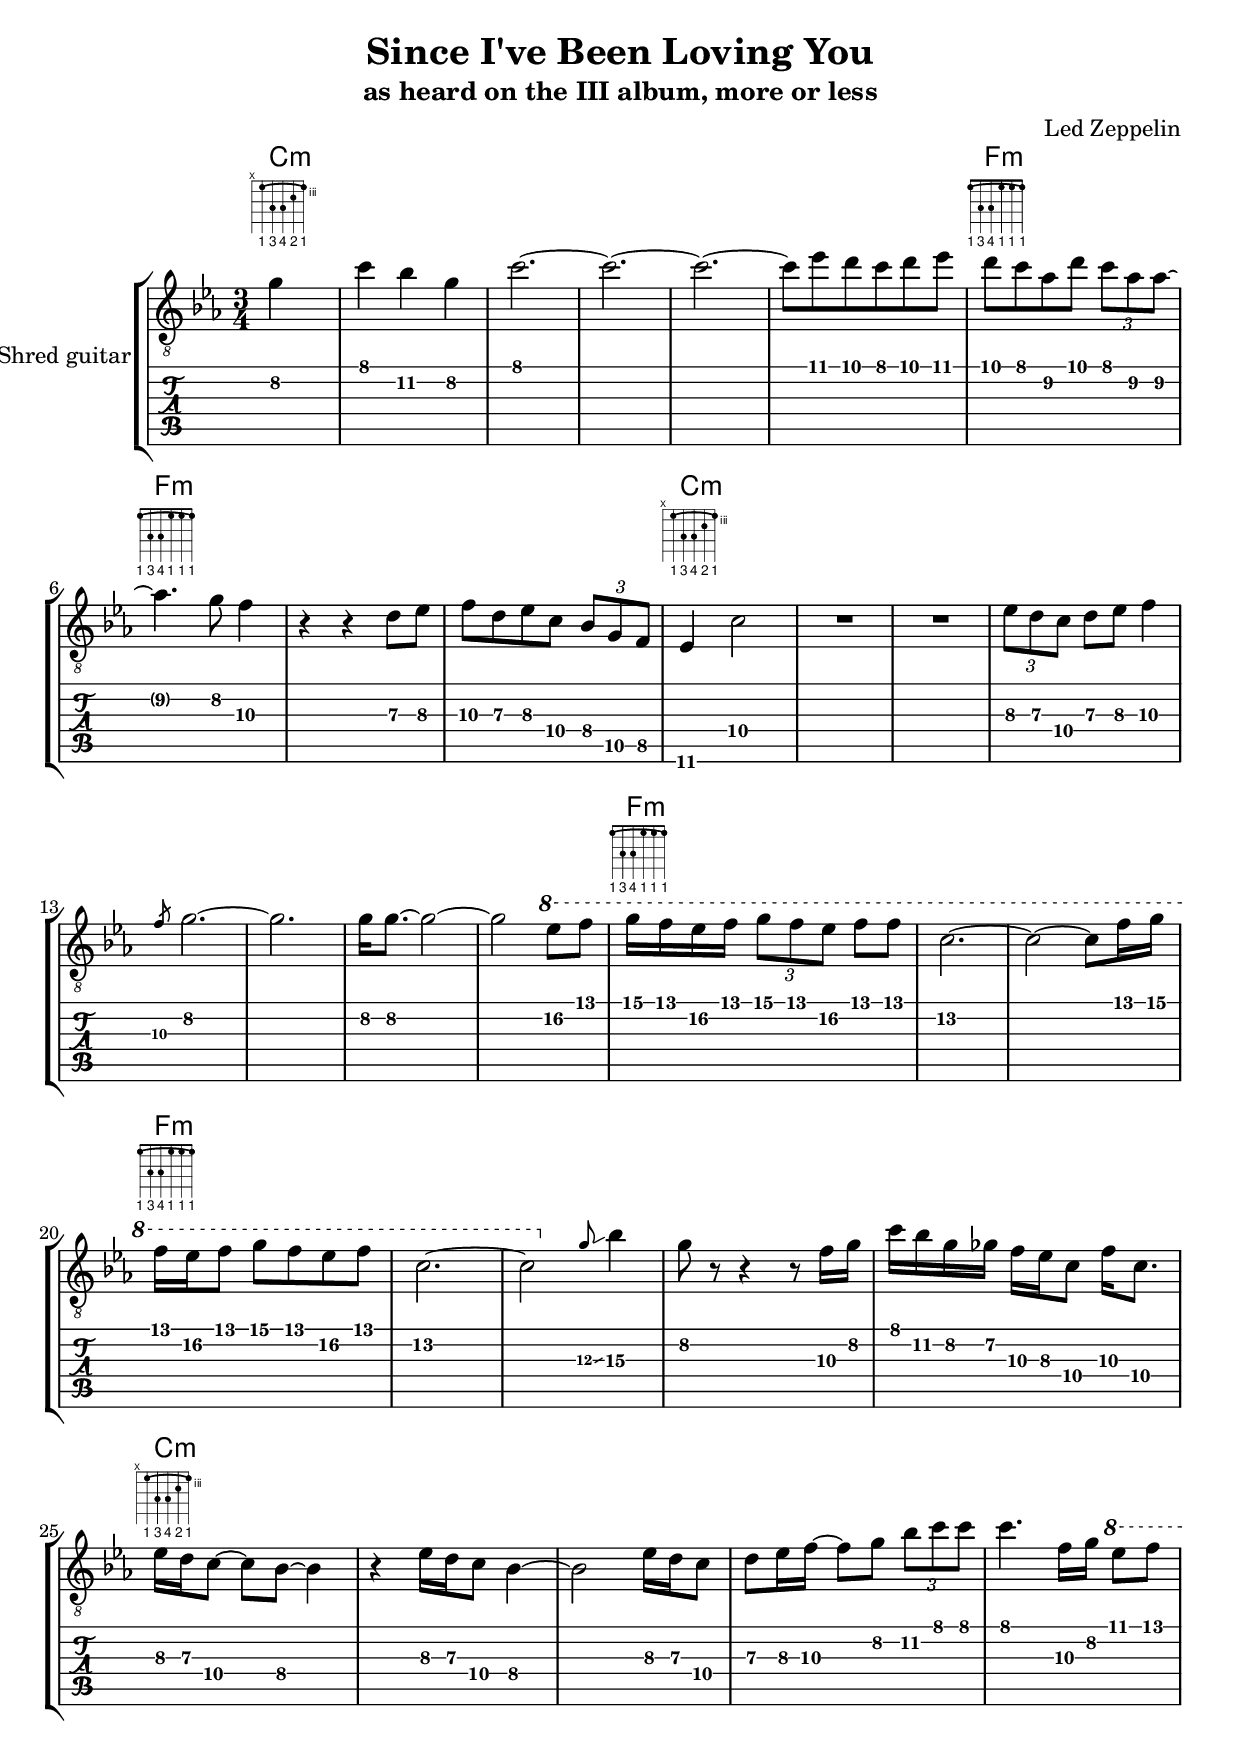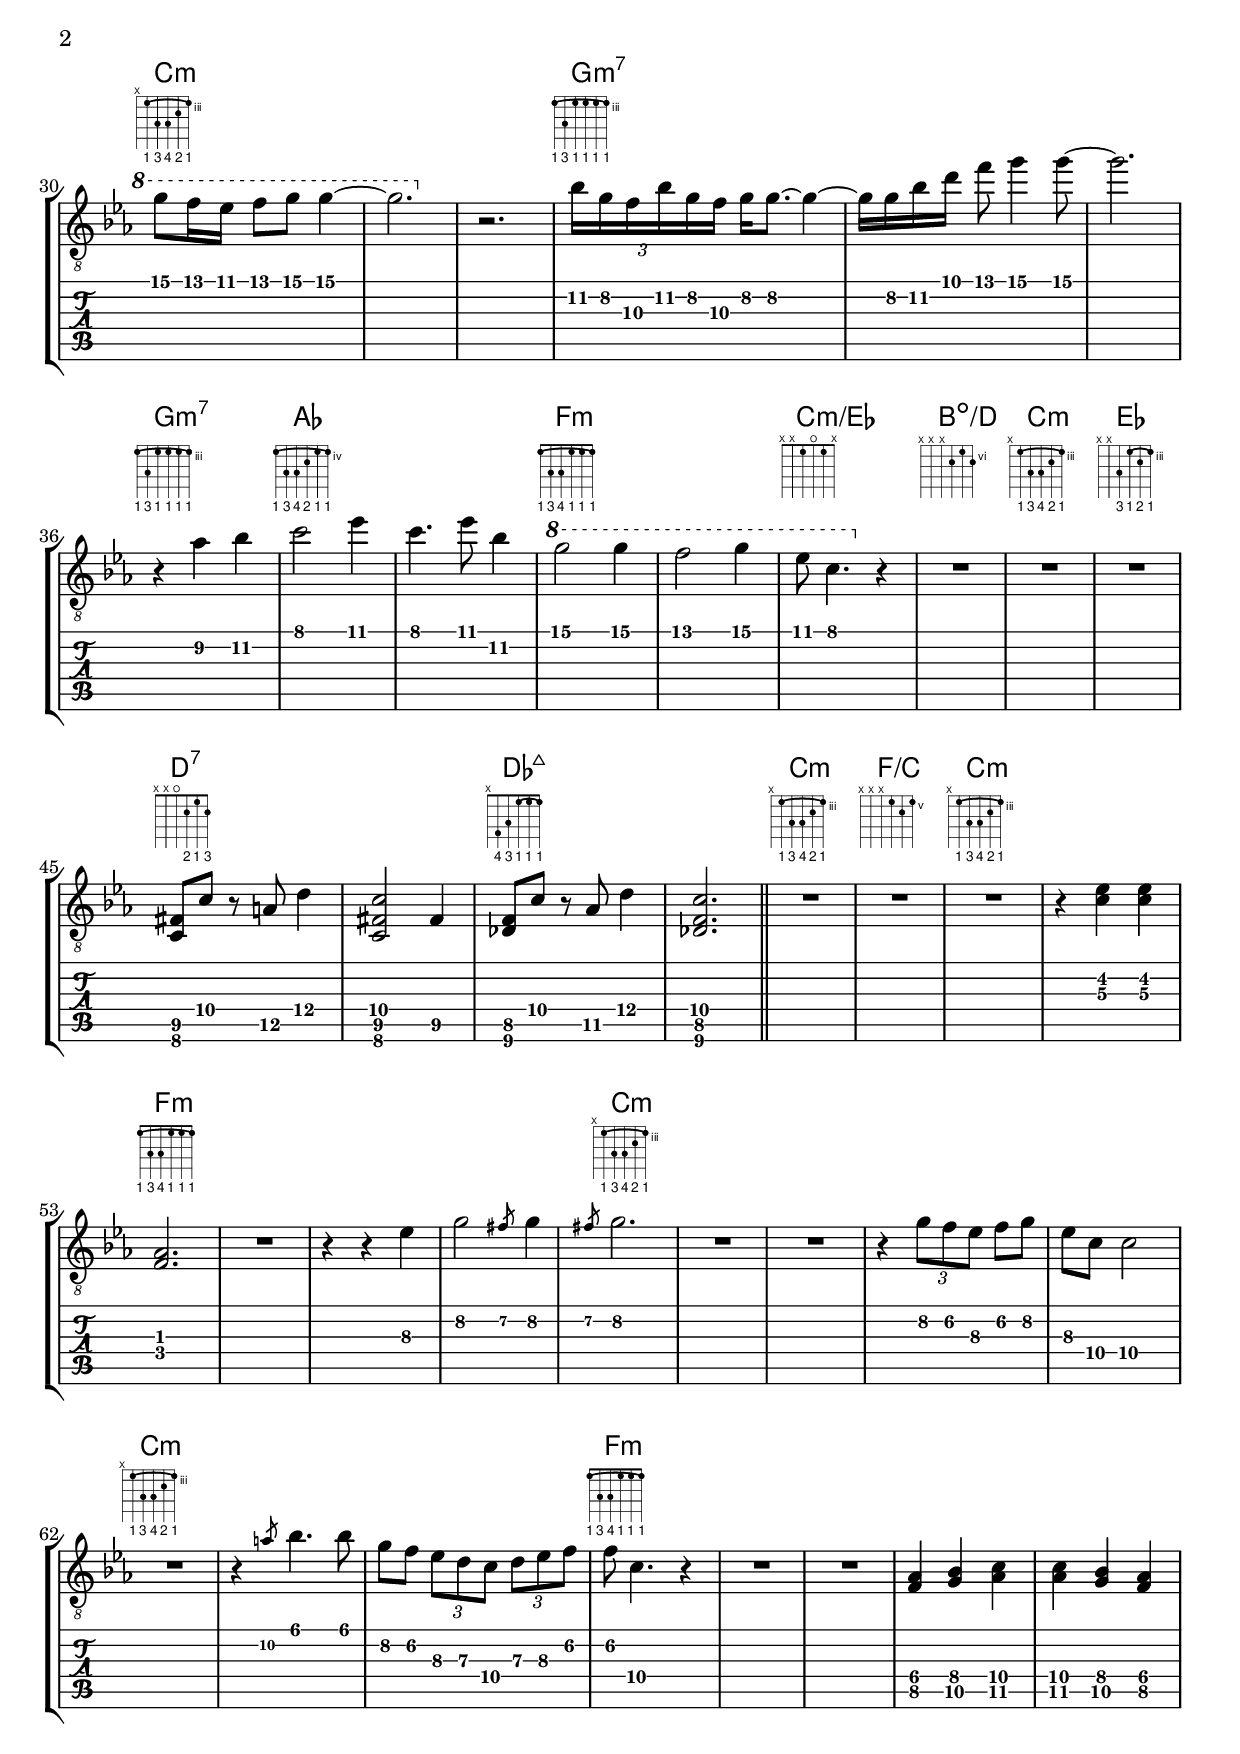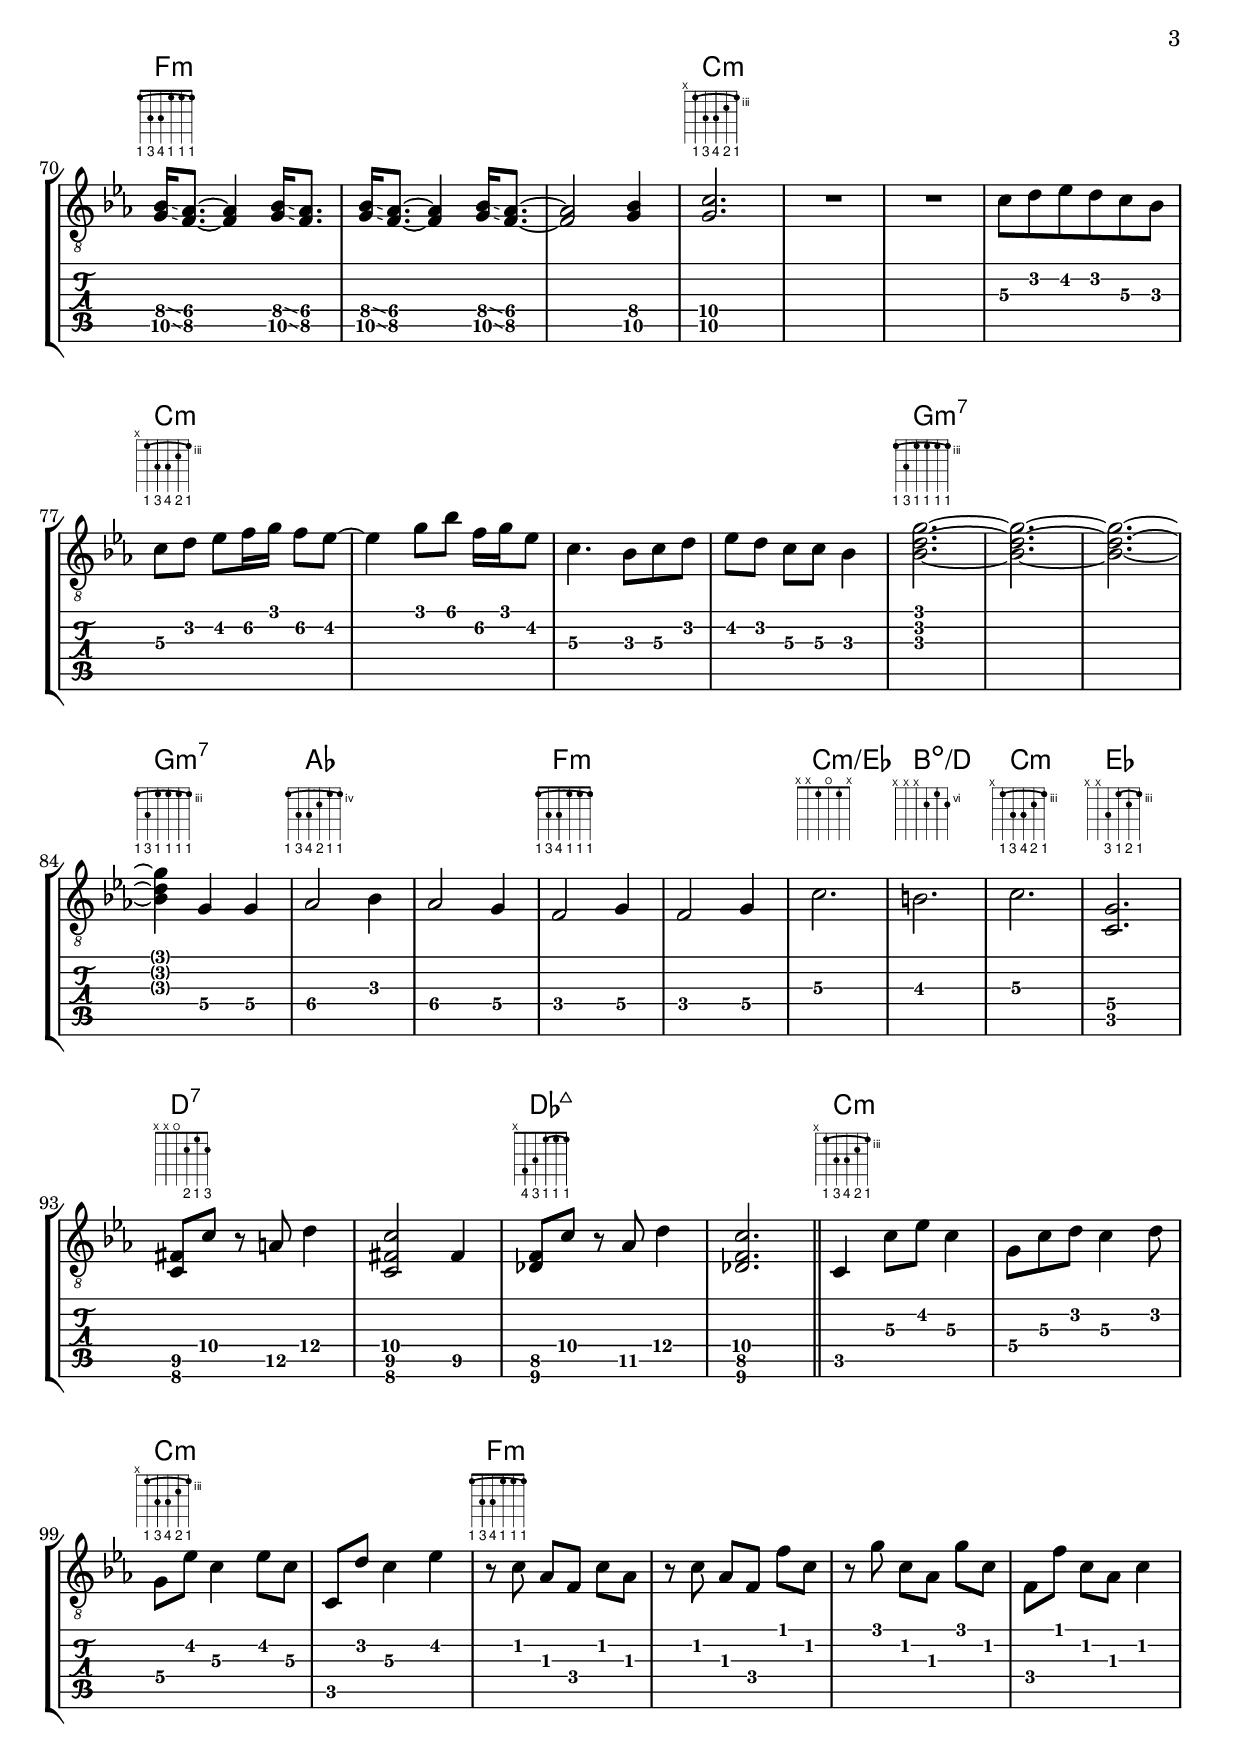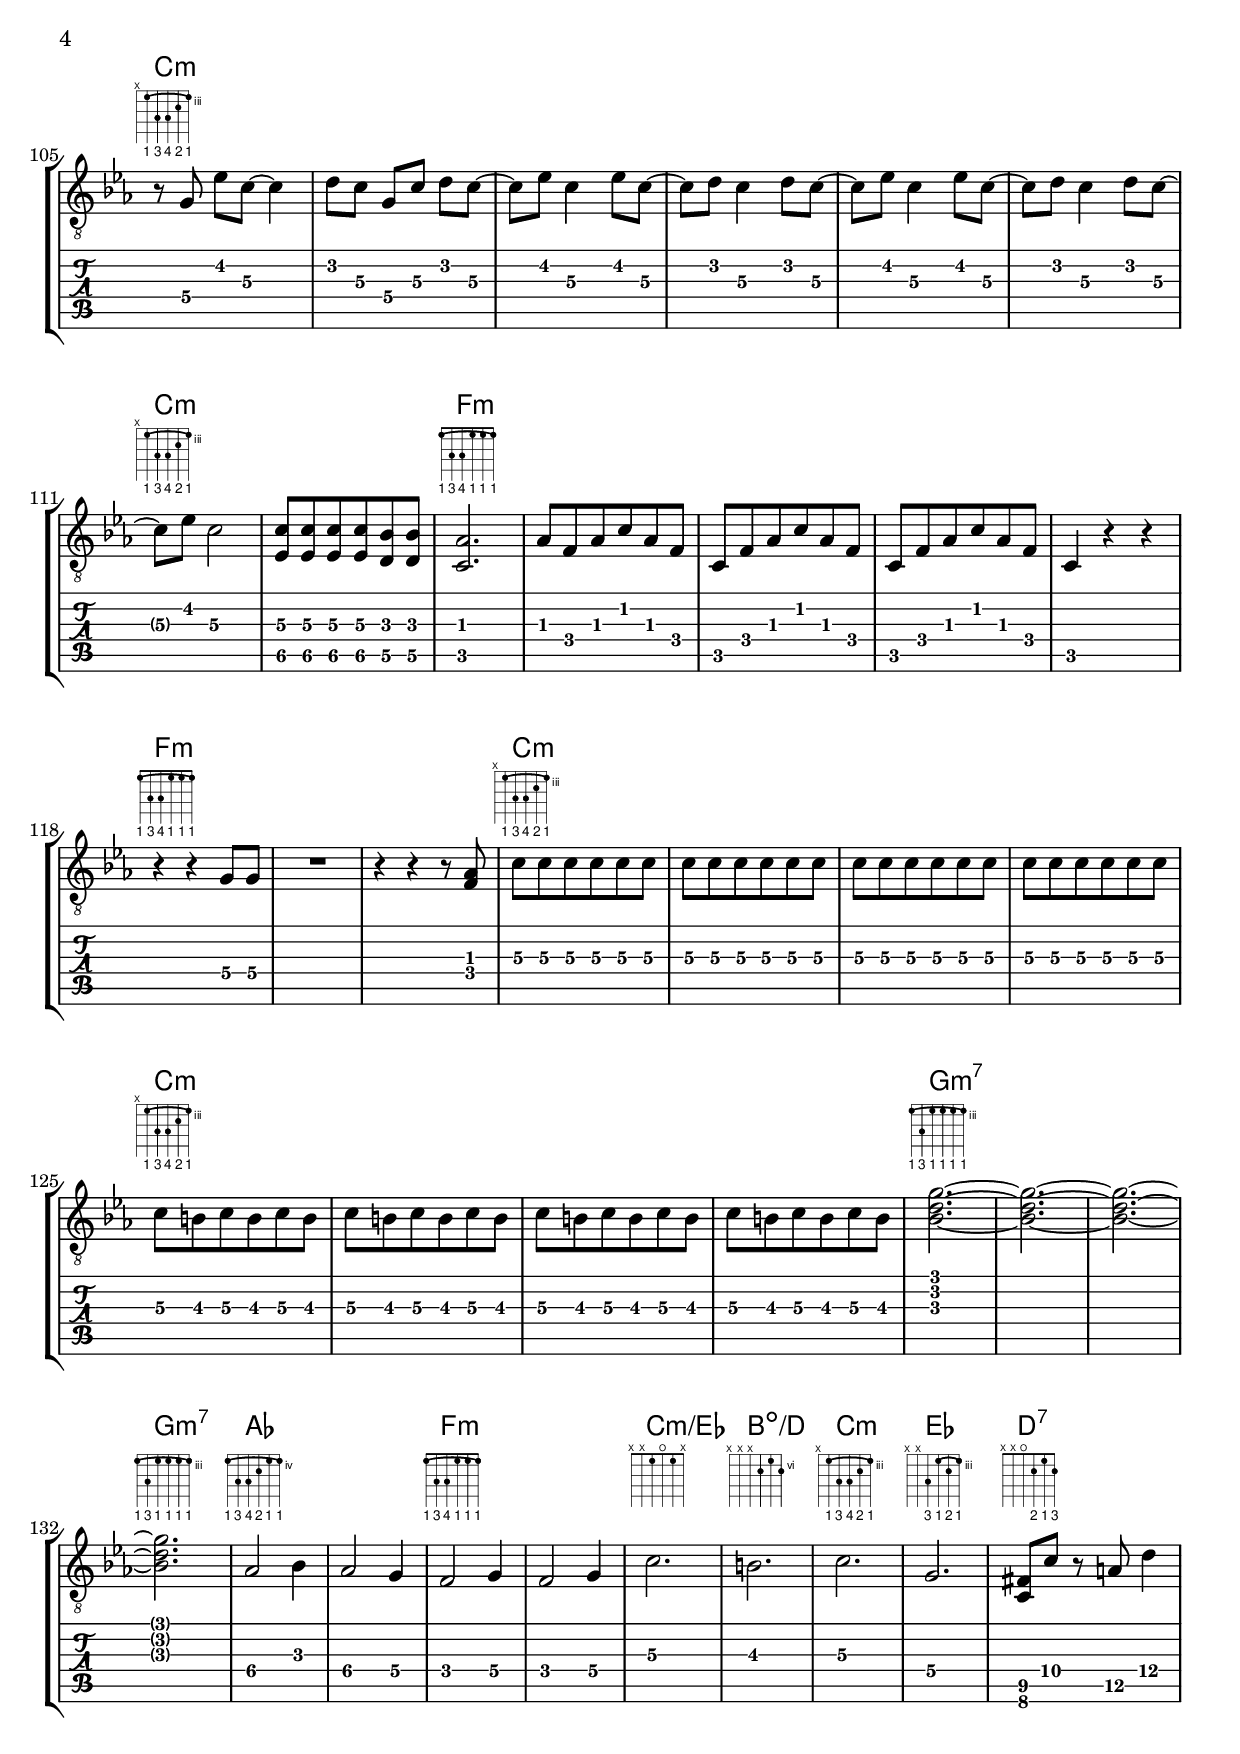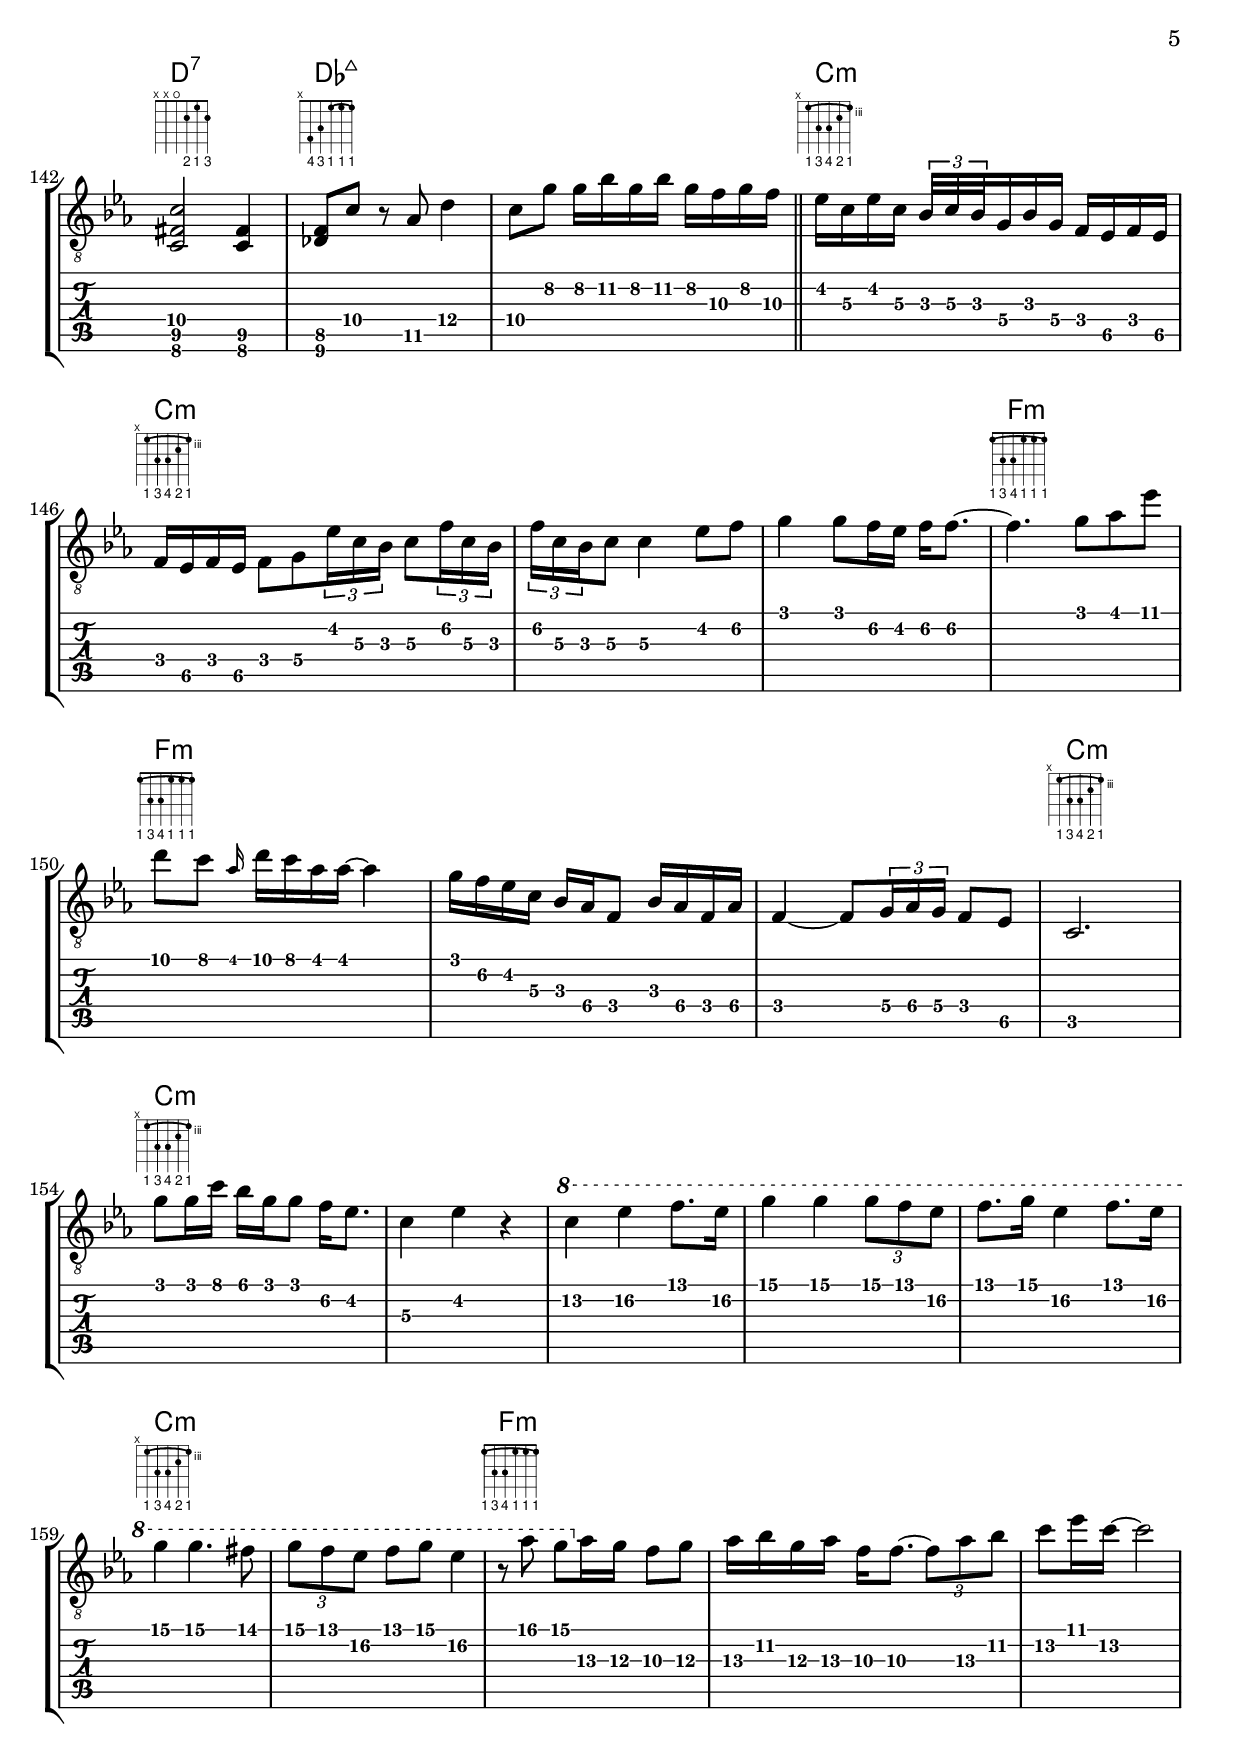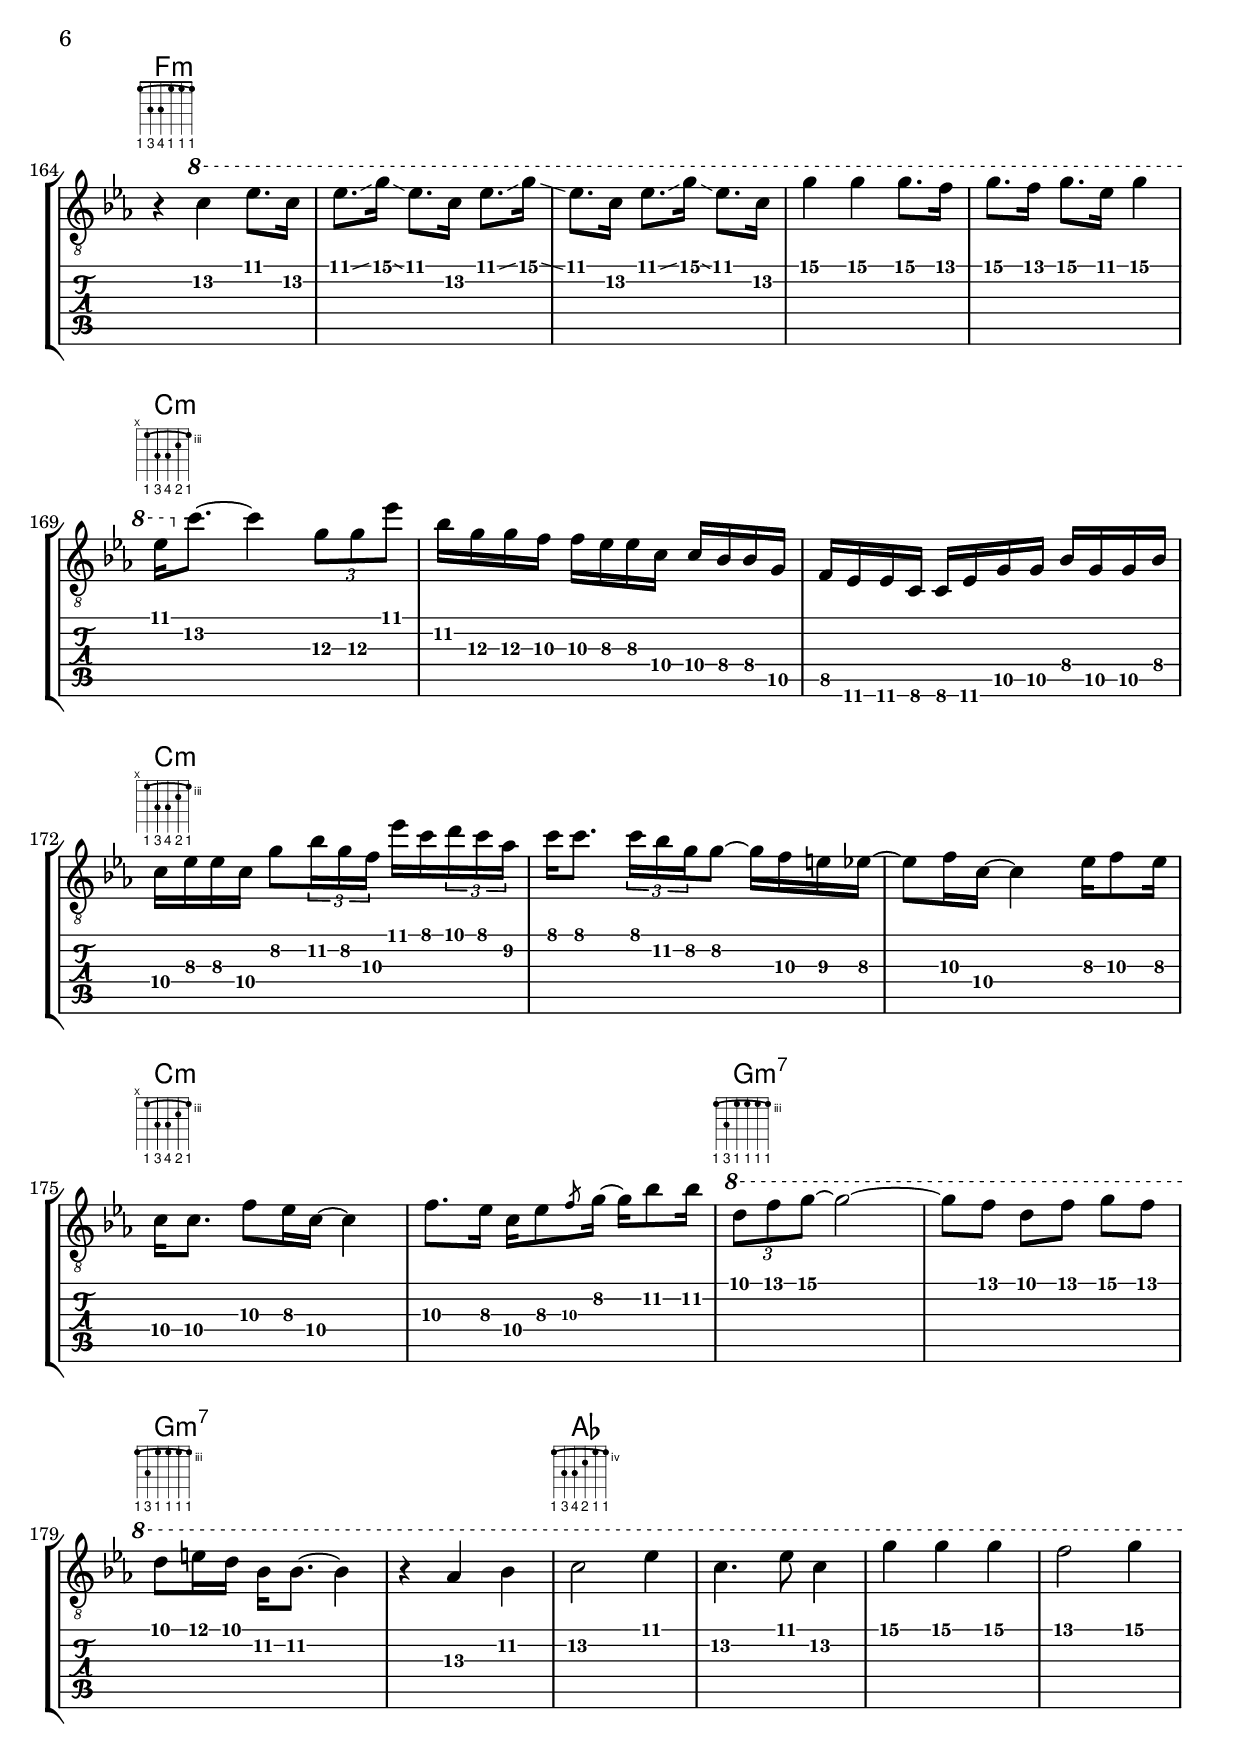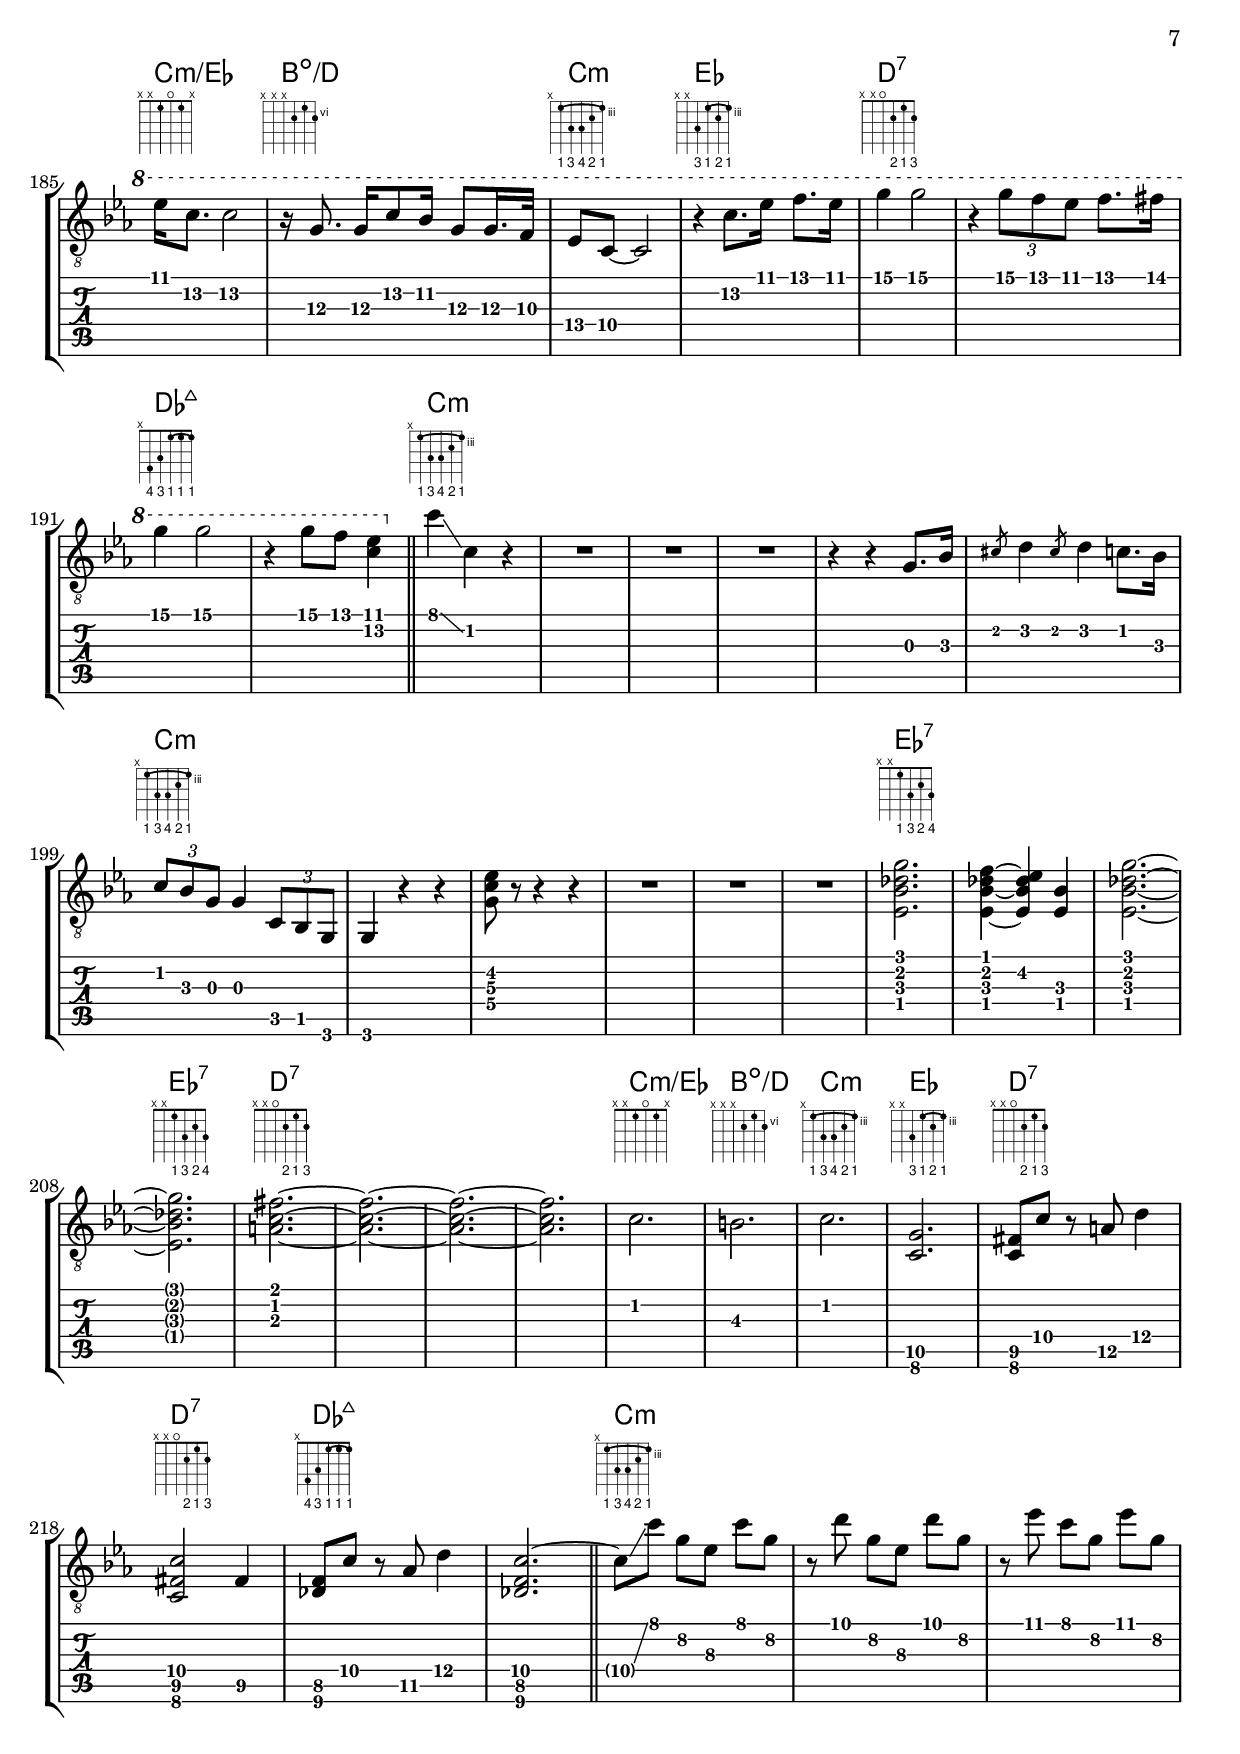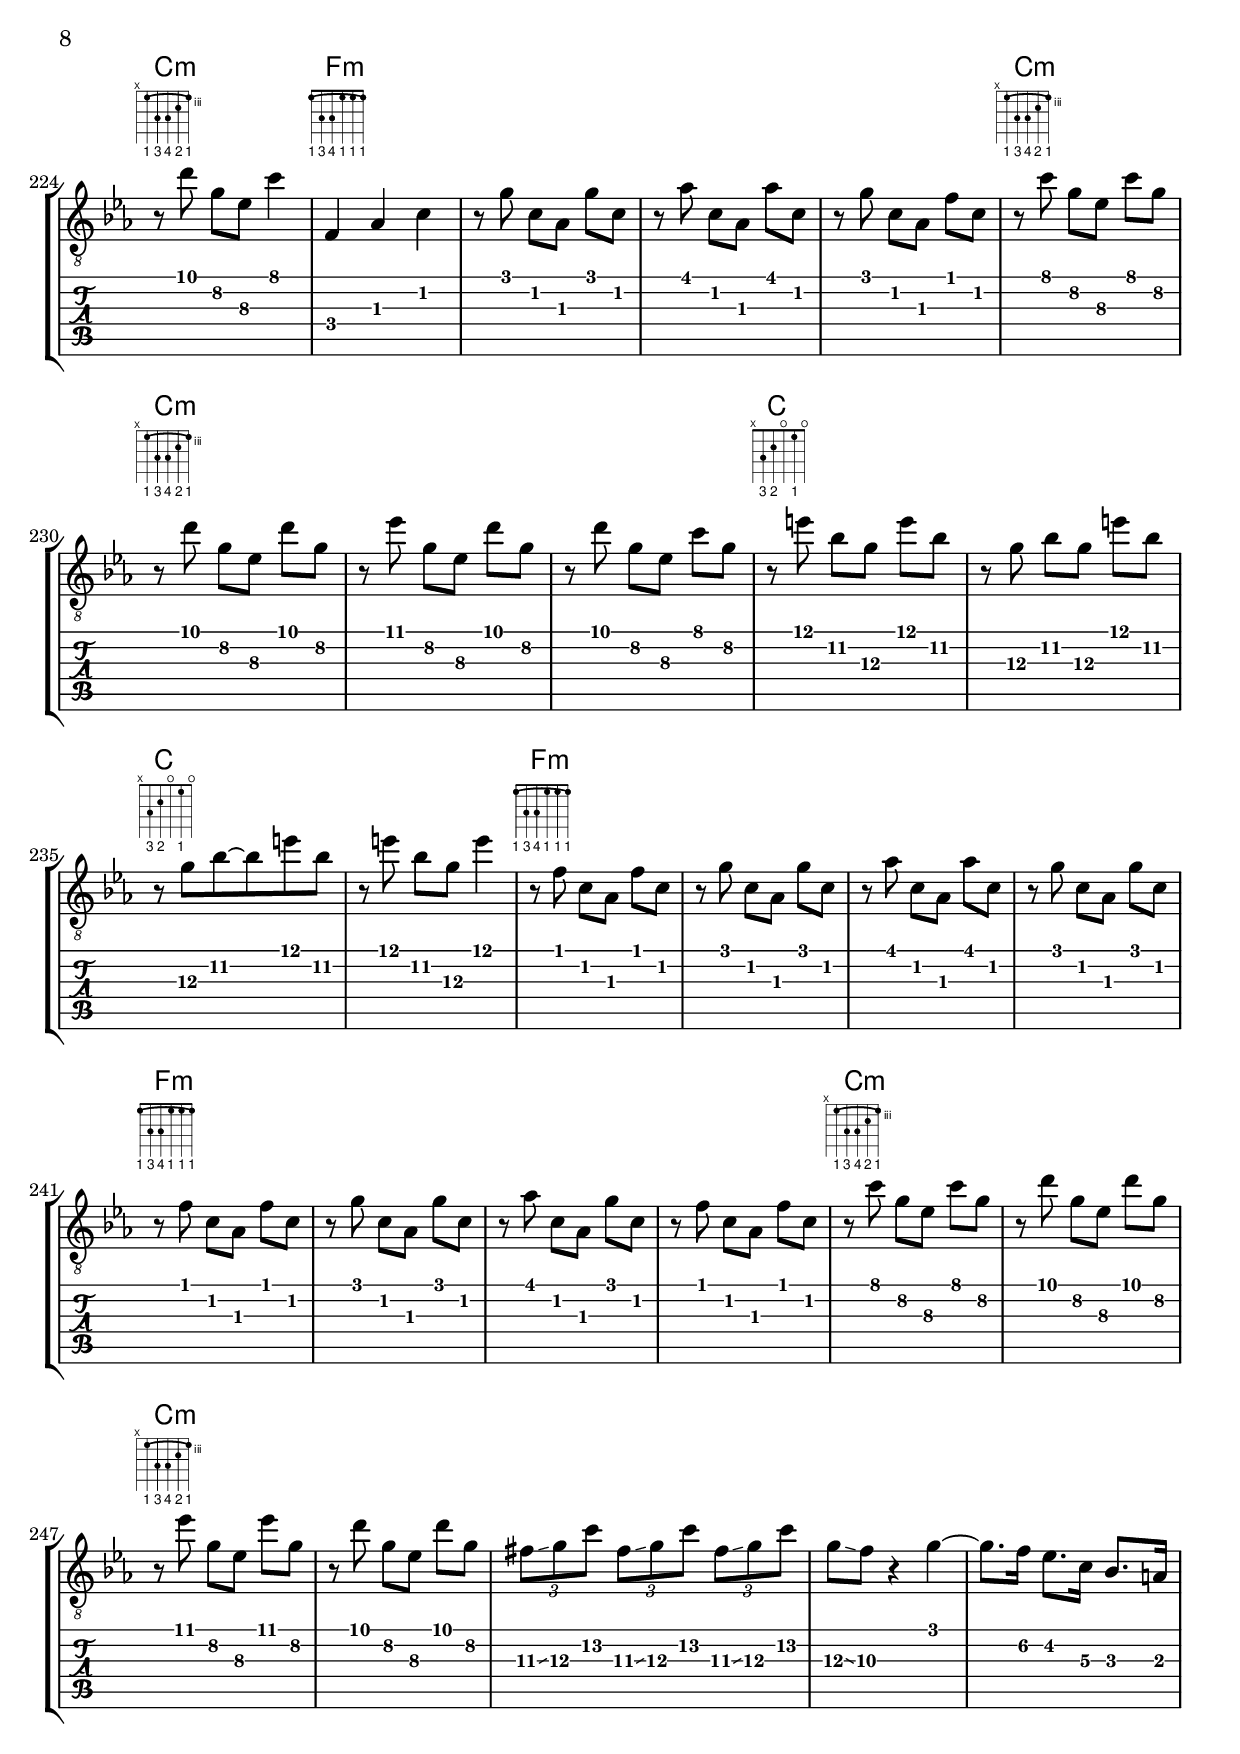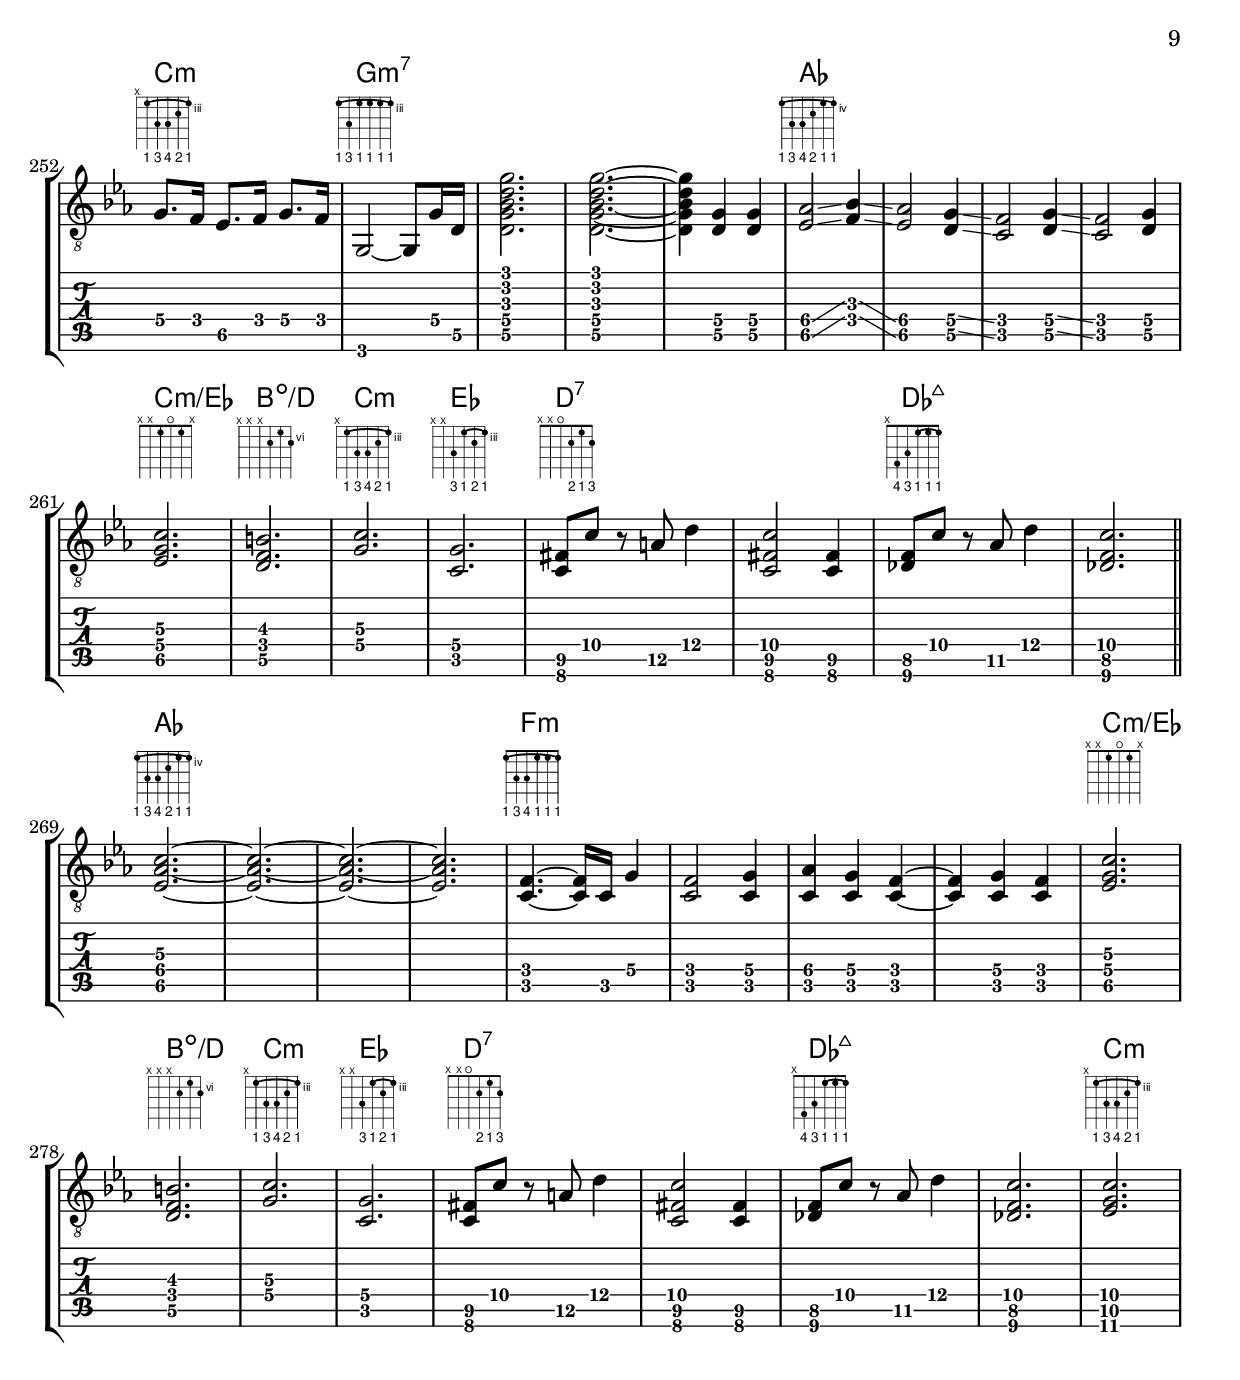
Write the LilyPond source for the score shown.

\version "2.22.1"

\header {
  title = "Since I've Been Loving You"
  subtitle = "as heard on the III album, more or less"
  composer = "Led Zeppelin"
}

global = {
  \time 3/4
  \key ees \major
}

chordNames = \chordmode {
  \global
  \set chordChanges = ##t
  \cadenzaOn
  c4:m \bar "|" c2.:m
  \cadenzaOff
  \bar "||"
  \repeat unfold 4 { c2.:m }
  \repeat unfold 4 { f:m }
  \repeat unfold 8 { c:m }
  \repeat unfold 8 { f:m }
  \repeat unfold 8 { c:m }
  \repeat unfold 4 { g:m7 }
  aes | aes | f:m | f:m
  c:m/ees | b:dim/d | c:m | ees
  d:7 | d:7 | des:maj | des:maj  \bar "||" % 48 bars
  c:m | f:/c | c:m | c:m   
  \repeat unfold 4 { f:m }
  \repeat unfold 8 { c:m }
  \repeat unfold 8 { f:m }
  \repeat unfold 8 { c:m }  
  \repeat unfold 4 { g:m7 }  
  aes | aes | f:m | f:m  
  c:m/ees | b:dim/d | c:m | ees
  d:7 | d:7 | des:maj | des:maj  \bar "||" % 48 bars
  \repeat unfold 4 { c:m }
  \repeat unfold 4 { f:m }
  \repeat unfold 8 { c:m }
  \repeat unfold 8 { f:m }
  \repeat unfold 8 { c:m }
  \repeat unfold 4 { g:m7 }
  aes | aes | f:m | f:m
  c:m/ees | b:dim/d | c:m | ees
  d:7 | d:7 | des:maj | des:maj \bar "||"  % 48 bars
  \repeat unfold 4 { c:m }
  \repeat unfold 4 { f:m }
  \repeat unfold 8 { c:m }
  \repeat unfold 8 { f:m }
  \repeat unfold 8 { c:m }
  \repeat unfold 4 { g:m7 }
  \repeat unfold 4 { aes }
  c:m/ees | b:dim/d | c:m | ees
  d:7 | d:7 | des:maj | des:maj \bar "||" % 48 bars
  \repeat unfold 8 { c:m }
  \repeat unfold 4 { c:m }
  \repeat unfold 4 { ees:7 }
  \repeat unfold 4 { d:7 }
  c:m/ees | b:dim/d | c:m | ees
  d:7 | d:7 | des:maj | des:maj  \bar "||" % 28 bars
  \repeat unfold 4 { c:m } 
  \repeat unfold 4 { f:m }
  \repeat unfold 4 { c:m }
  \repeat unfold 4 { c }
  \repeat unfold 8 { f:m }
  \repeat unfold 8 { c:m }
  \repeat unfold 4 { g:m7 }
  \repeat unfold 4 { aes }
  c:m/ees | b:dim/d | c:m | ees
  d:7 | d:7 | des:maj | des:maj  \bar "||" % 48 bars
  \repeat unfold 4 { aes }
  \repeat unfold 4 { f:m }
  c:m/ees | b:dim/d | c:m | ees
  d:7 | d:7 | des:maj | des:maj  % 16 bars
  c:m
}

guitar = {
 \global
 \relative c'' {
 \set TabStaff.restrainOpenStrings = ##t
 \set TabStaff.minimumFret = #7
 \cadenzaOn
 g4 \bar "|" c bes g
 \cadenzaOff
 \bar "|"
 c2.~ | c~ | c~ | c8 ees d c d ees
 d c aes d \tuplet 3/2 { c aes aes~ } | aes4. g8 f4 | r r d8 ees | f d ees c \tuplet 3/2 { bes g f }
 ees4 c'2 | R2. | R2. | \tuplet 3/2 { ees8 d c } d8 ees f4
 \slashedGrace f8 g2.~ | g | g16 g8.~ g2~ | g 
 \set TabStaff.minimumFret = #12
 \ottava #1 ees'8 f
 g16 f ees f16 \tuplet 3/2 { g8 f ees } f8 f8 | c2.~ | c2~ c8 f16 g
 f16 ees16 f8 g f ees f | c2.~ | c2 \ottava #0 \grace g8\glissando bes4 | 
 \set TabStaff.minimumFret = #7
 g8 r r4 r8 f16 g
 c bes g ges f ees c8 f16 c8. | ees16 d c8~ c bes~ bes4 | r ees16 d c8 bes4~ | bes2 ees16 d c8
 d8 ees16 f~ f8 g \tuplet 3/2 { bes c c } | c4. f,16 g \ottava #1 ees'8 f | g f16 ees f8 g g4~ | g2. \ottava #0
 r | \tuplet 3/2 { bes,16 g f bes g f } g16 g8.~ g4~ | g16 g bes d f8 g4 g8~ | g2.
 r4 aes, bes | c2 ees4 | c4. ees8 bes4 | \ottava #1 g'2 g4 | f2 g4
 ees8 c4. \ottava #0 r4 | R2. | R2. | R2.
 \set TabStaff.minimumFret = #8
 <c,, fis>8 c' r8 a d4 | <c, fis c'>2 fis4 | <des f>8 c' r8 aes d4 | <des, f c'>2.
 \set TabStaff.minimumFret = #0
 R2. | R2. | R2. | r4 <c' ees> q | <f, aes>2.
 \set TabStaff.minimumFret = #6
 R2. | r4 r ees'4 | g2 \slashedGrace fis8 g4 | \slashedGrace fis8 g2.
 R2. | R2. | r4 \tuplet 3/2 { g8 f ees } f g | ees8 c c2
 R2. | r4 \slashedGrace a'8 bes4. bes8 | g8 f \tuplet 3/2 { ees8 d c } \tuplet 3/2 { d ees f }
 f8 c4. r4 | R2. | R2.
 <f, aes>4 <g bes> <aes c> | <aes c> <g bes> <f aes>
 <g bes>16\glissando <f aes>8.~ q4 <g bes>16\glissando <f aes>8.
 <g bes>16\glissando <f aes>8.~ q4 <g bes>16\glissando <f aes>8.~
 q2 <g bes>4 | <g c>2. | R2. | R2.
 \set TabStaff.minimumFret = #3
 c8 d ees d8 c bes
 c8 d ees f16 g f8 ees~ | ees4 g8 bes f16 g16 ees8 | c4. bes8 c d | ees8[ d] c c bes4
 <bes d g>2.~ | q2.~ | q2.~ | q4 g g
 aes2 bes4 | aes2 g4 | f2 g4
 f2 g4 | c2. | b2. | c2. | <c, g'>2. |
 \set TabStaff.minimumFret = #8
 <c fis>8 c' r8 a d4 | <c, fis c'>2 fis4 | <des f >8 c' r8 aes d4 | <des, f c'>2.
 \set TabStaff.minimumFret = #2
 c4 c'8 ees8 c4 | g8 c d c4 d8
 g,8 ees' c4 ees8 c | c,8 d' c4 ees4 | 
 \set TabStaff.minimumFret = #1
 r8 c aes[ f] c' aes | r8 c aes[ f] f' c 
 r8 g' c,[ aes] g' c, | f,8 f' c[ aes] c4 | 
 \set TabStaff.minimumFret = #2
 r8 g ees'[ c]~ c4
 d8[ c] g[ c] d c~ | c8 ees c4 ees8 c~ | c8 d c4 d8 c~
 c8 ees c4 ees8 c~ | c8 d c4 d8 c~ | c8 ees c2
 \repeat unfold 4 { <ees, c'>8 } <d bes'> <d bes'> | 
 \set TabStaff.minimumFret = #1
 <c aes'>2.
 aes'8 f aes c aes f | c8 f aes8 c aes f8 | c8 f aes8 c aes f
 c4 r4 r | r4 r g'8 g
 R2. | r4 r r8 <f aes>
 \set TabStaff.minimumFret = #2
 \repeat unfold 24 { c'8 } | \repeat unfold 12 { c8 b }
 <bes d g>2.~ | q2.~ | q2.~ | q2.
 aes2 bes4 | aes2 g4 | f2 g4
 f2 g4 | c2. | b2. | c2. | g2. |
 \set TabStaff.minimumFret = #8
 <c, fis>8 c' r8 a d4 | <c, fis c'>2 <c fis>4 | <des f >8 c' r8 aes d4 
 c8 g'8 g16 bes g bes g f g f
 \bar "||"
 \set TabStaff.minimumFret = #2
 ees c ees c \tuplet 3/2 {bes32 c bes} g16 bes g f ees f ees
 f16 ees f ees f8[ g \tuplet 3/1 {ees'16 c bes}] c8 \tuplet 3/1 {f16 c bes}
 \tuplet 3/2 {f'16 c bes} c8 c4 ees8 f | g4 g8 f16 ees f f8.~ | f4. g8 aes ees'
 d8 c \grace aes16 d16 c aes aes~ aes4 | g16 f ees c bes aes f8 bes16 aes f aes
 f4~ f8 \tuplet 3/2 {g16 aes g} f8 ees8 | c2.
 g''8 g16 c bes g g8 f16 ees8. | c4 ees r |
 \set TabStaff.minimumFret = #13
 \ottava #1 c'4 ees f8. ees16 | g4 g \tuplet 3/2 {g8 f ees}
 f8. g16 ees4 f8. ees16 | g4 g4. fis8 | \tuplet 3/2 {g8 f ees} f8 g ees4
 r8 aes g 
 \set TabStaff.minimumFret = #10 
 \ottava #0 aes,16 g f8 g | aes16 bes g aes f f8.~ \tuplet 3/2 {f8 aes bes}
 c8 ees16 c~ c2 | r4 \ottava #1 c ees8. c16 | ees8.\glissando g16\glissando ees8. c16 ees8.\glissando g16\glissando
 ees8. c16 ees8.\glissando g16\glissando ees8. c16
 g'4 g g8. f16 | g8. f16 g8. ees16 g4 | ees16 \ottava #0 c8.~ c4 \tuplet 3/2 {g8 g ees'}
 bes16 g16 g16 
 \set TabStaff.minimumFret = #8 
 f16 f ees ees c c bes bes g | f ees ees c c ees g g bes g g bes
 c ees ees c g'8 \tuplet 3/2 {bes16 g f} ees'16 c \tuplet 3/2 {d c aes}
 c16 c8. \tuplet 3/2 {c16 bes g} g8~ g16 f e ees~ | ees8 f16 c~ c4 ees16 f8 ees16
 c16 c8. f8 ees16 c~ c4 | f8. ees16 c ees8 \slashedGrace f8 g16~ g bes8 bes16
 \set TabStaff.minimumFret = #10
 \ottava #1 \tuplet 3/2 {d8 f g~} g2~ | g8[ f] d[ f] g f | d8 e16 d bes bes8.~ bes4
 r4 aes bes | c2 ees4 | c4. ees8 c4 | g'4 g g
 f2 g4 | ees16 c8. c2 | r16 g8. g16 c8 bes16 g8 g16. f32 | ees8 c~ c2
 r4 c'8. ees16 f8. ees16 | g4 g2 | r4 \tuplet 3/2 {g8 f ees} f8. fis16
 g4 g2 | r4 g8 f8 <c ees>4 |
 \ottava #0
 \set TabStaff.minimumFret = #0
 c4\glissando c,4 r
 R2. | R2. | R2. | r4 r4 g8. bes16 | \slashedGrace cis8 d4 \slashedGrace cis8 d4 c8. bes16
 \tuplet 3/2 { c8 bes g} g4 \tuplet 3/2 { c,8 bes g} | g4 r4 r
 <g' c ees>8 r8 r4 r | R2. | R2. | R2.
 \set TabStaff.minimumFret = #1
 <ees bes' des g>2. | <ees bes' des f>4~ <ees bes' des ees>4 <ees bes'> | <ees bes' des g>2.~ | q2.
 <a c fis>2.~ | q2.~ | q2.~ | q2.
 c2. | b2. | c2.
 \set TabStaff.minimumFret = #8
 <c, g'>2. | <c fis>8 c' r8 a d4 | <c, fis c'>2 fis4 | <des f >8 c' r8 aes d4 | <des, f c'>2.~
 % 28 bars
 \set TabStaff.minimumFret = #8
 c'8\glissando c' g[ ees] c' g | r8 d' g,[ ees] d' g, | r8 ees' c[ g] ees' g,
 r8 d' g,[ ees] c'4 | 
 \set TabStaff.minimumFret = #1
 f,,4 aes c | r8 g' c,[ aes] g' c,
 r8 aes' c,[ aes] aes' c, | r8 g' c,[ aes] f' c | 
 \set TabStaff.minimumFret = #6
 r8 c' g[ ees] c' g
 r8 d' g,[ ees] d' g, | r8 ees' g,[ ees] d' g, | r8 d' g,[ ees] c' g
 \set TabStaff.minimumFret = #10
 r8 e' bes[ g] e' bes | r8 g bes[ g] e' bes | r8 g bes~ bes e bes | r8 e bes[ g] e'4
 \set TabStaff.minimumFret = #1
 r8 f, c[ aes] f' c | r8 g' c,[ aes] g' c, | r8 aes' c,[ aes] aes' c, | r8 g' c,[ aes] g' c,
 r8 f c[ aes] f' c | r8 g' c,[ aes] g' c, | r8 aes' c,[ aes] g' c, | r8 f c[ aes] f' c
 \set TabStaff.minimumFret = #8
 r8 c' g[ ees] c' g | r8 d' g,[ ees] d' g, | r8 ees' g,[ ees] ees' g,
 r8 d' g,[ ees] d' g, | 
 \set TabStaff.minimumFret = #10
 \repeat unfold 3 {\tuplet 3/2 {fis8\glissando g c}} |
 g8\glissando f r4
 \set TabStaff.minimumFret = #2
 g4~
 g8. f16 ees8. c16 bes8. a16
 g8. f16 ees8. f16 g8. f16
 g,2~ g8 g'16 d | <d g bes d g>2. | q2.~ | q4 <d g> q
 <ees aes>2\glissando <f bes>4\glissando | <ees aes>2 <d g>4\glissando | <c f>2 <d g>4\glissando | <c f>2 <d g>4
 <ees g c>2. | <d f b>2. | <g c>2. | <c, g'>2.
 \set TabStaff.minimumFret = #8
 <c fis >8 c' r8 a d4 | <c, fis c'>2 <c fis>4 | <des f >8 c' r8 aes d4 | <des, f c'>2.
 \set TabStaff.minimumFret = #2
 <ees aes c>2.~ | q2.~ | q2.~ | q2.
 <c f>4.~ q16 c g'4 | <c, f>2 <c g'>4 | <c aes'>4 <c g'> <c f>~ | q4 <c g'> <c f>
 <ees g c>2. |  <d f b>2. | <g c>2. | <c, g'>2.
 \set TabStaff.minimumFret = #8
 <c fis >8 c' r8 a d4 | <c, fis c'>2 <c fis>4 | <des f >8 c' r8 aes d4 | <des, f c'>2.
 <ees g c>2.
}
}


\score {
  <<
    \new ChordNames \chordNames
    \include "predefined-guitar-fretboards.ly"
    \new FretBoards \chordNames
    \new StaffGroup \with {
      instrumentName = "Shred guitar"
    }
    << 
      \new Staff { \clef "treble_8" \guitar }
      \new TabStaff \with {
       stringTunings = #guitar-tuning 
      }{ \guitar }
    >>
  >>
  \layout {
   \override Score.NonMusicalPaperColumn.padding = #1
   \override VerticalAxisGroup.nonstaff-relatedstaff-spacing.basic-distance = #1
   \override VerticalAxisGroup.nonstaff-nonstaff-spacing.basic-distance = #5
  }
  \midi { }
}
